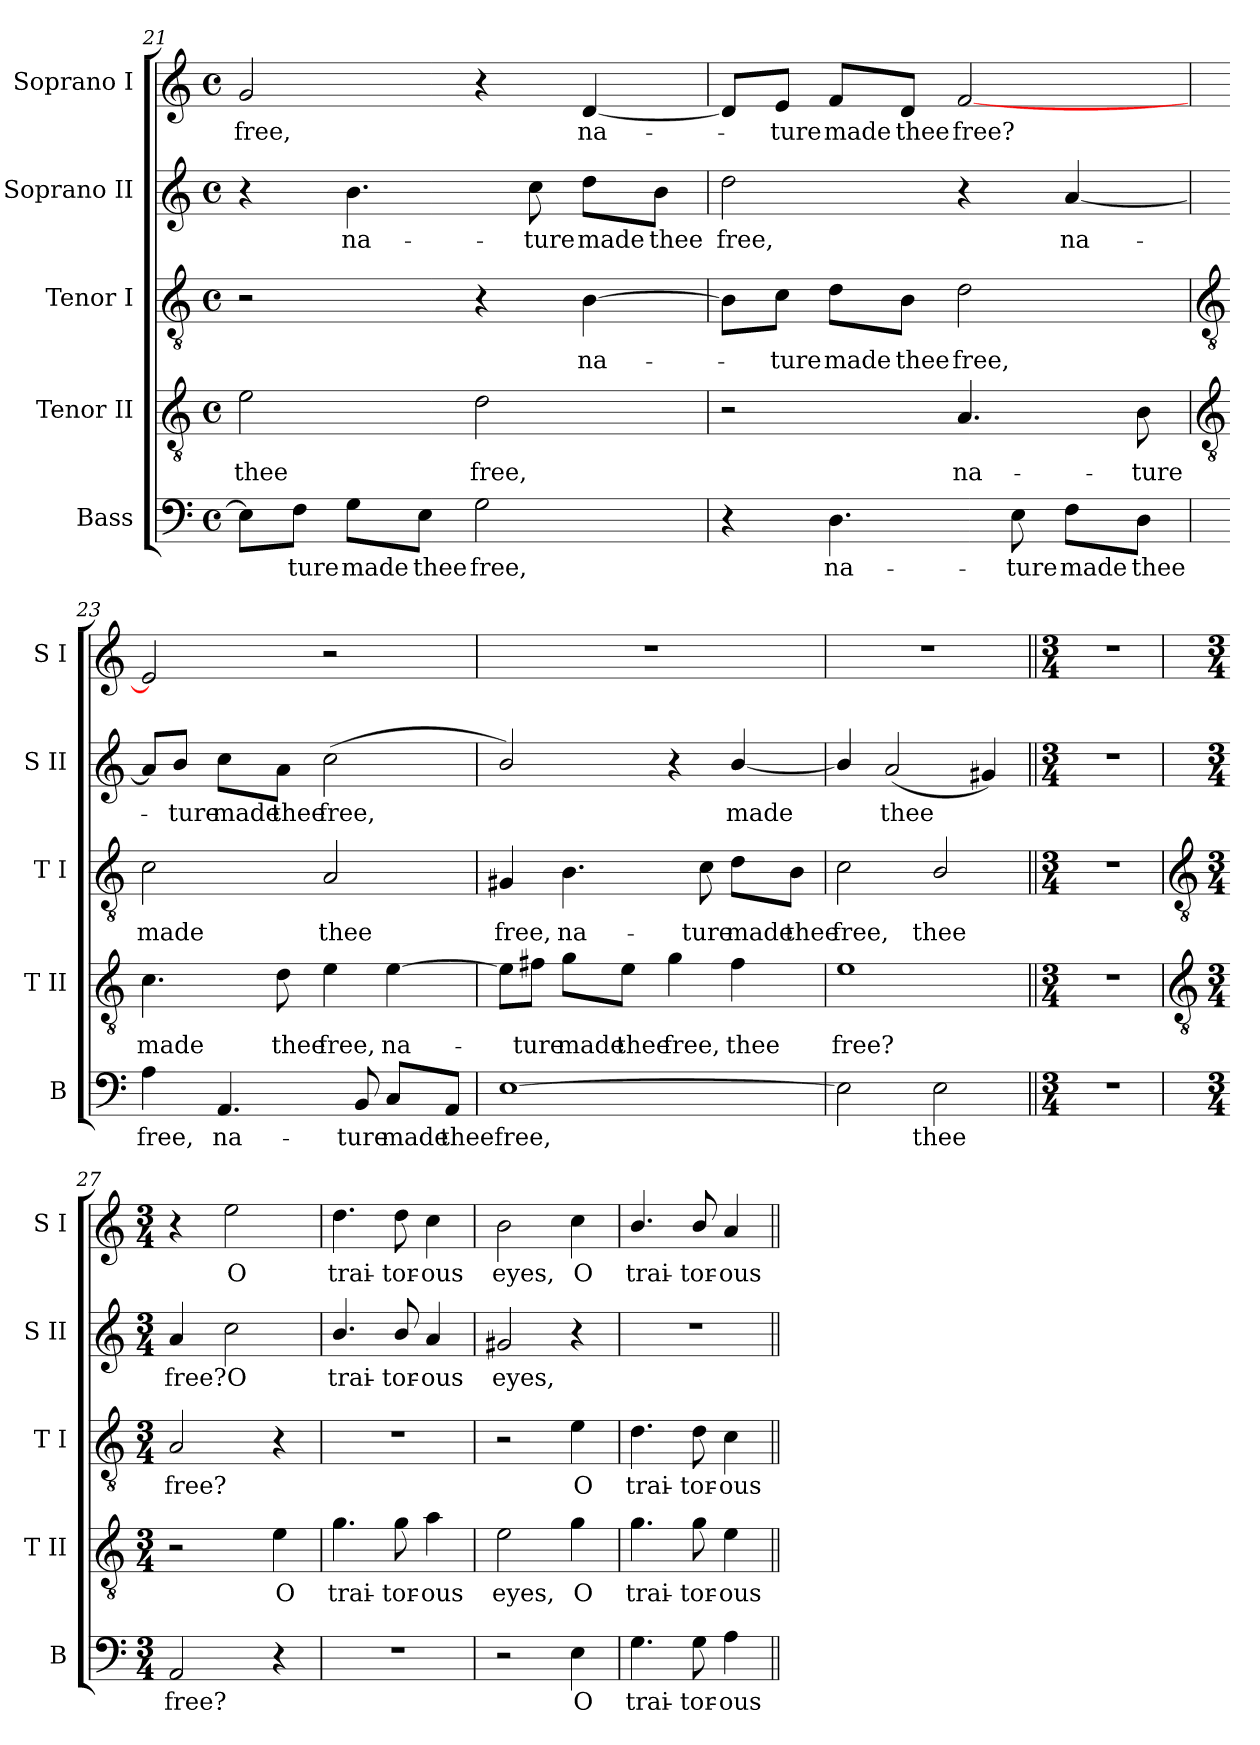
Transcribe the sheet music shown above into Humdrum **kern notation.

**kern	**text	**kern	**text	**kern	**text	**kern	**text	**kern	**text
*part5	*part5	*part4	*part4	*part3	*part3	*part2	*part2	*part1	*part1
*staff5	*staff5	*staff4	*staff4	*staff3	*staff3	*staff2	*staff2	*staff1	*staff1
*I"Bass	*	*I"Tenor II	*	*I"Tenor I	*	*I"Soprano II	*	*I"Soprano I	*
*I'B	*	*I'T II	*	*I'T I	*	*I'S II	*	*I'S I	*
*clefF4	*	*clefGv2	*	*clefGv2	*	*clefG2	*	*clefG2	*
*k[]	*	*k[]	*	*k[]	*	*k[]	*	*k[]	*
*C:	*	*C:	*	*C:	*	*C:	*	*C:	*
*M4/4	*	*M4/4	*	*M4/4	*	*M4/4	*	*M4/4	*
*met(c)	*	*met(c)	*	*met(c)	*	*met(c)	*	*met(c)	*
=21	=21	=21	=21	=21	=21	=21	=21	=21	=21
!	!	!	!LO:LY:b	!	!	!	!	!	!LO:LY:b
8E\L]	.	2e	thee	2r	.	4r	.	2g	free,
!	!LO:LY:b	!	!	!	!	!	!	!	!
8F\J	ture	.	.	.	.	.	.	.	.
!	!LO:LY:b	!	!	!	!	!	!LO:LY:b	!	!
8G\L	made	.	.	.	.	4.b	na-	.	.
!	!LO:LY:b	!	!	!	!	!	!	!	!
8E\J	thee	.	.	.	.	.	.	.	.
!	!LO:LY:b	!	!LO:LY:b	!	!	!	!	!	!
2G	free,	2d	free,	4r	.	.	.	4r	.
!	!	!	!	!	!	!	!LO:LY:b	!	!
.	.	.	.	.	.	8cc	-ture	.	.
!	!	!	!	!	!LO:LY:b	!	!LO:LY:b	!	!LO:LY:b
.	.	.	.	[4B\	na-	8dd\L	made	[4d	na-
!	!	!	!	!	!	!	!LO:LY:b	!	!
.	.	.	.	.	.	8b\J	thee	.	.
=22	=22	=22	=22	=22	=22	=22	=22	=22	=22
!	!	!	!	!	!	!	!LO:LY:b	!	!
4r	.	2r	.	8B\L]	.	2dd	free,	8d/L]	.
!	!	!	!	!	!LO:LY:b	!	!	!	!LO:LY:b
.	.	.	.	8c\J	ture	.	.	8e/J	ture
!	!LO:LY:b	!	!	!	!LO:LY:b	!	!	!	!LO:LY:b
4.D	na-	.	.	8d\L	made	.	.	8f/L	made
!	!	!	!	!	!LO:LY:b	!	!	!	!LO:LY:b
.	.	.	.	8B\J	thee	.	.	8d/J	thee
!	!	!	!LO:LY:b	!	!LO:LY:b	!	!	!	!LO:LY:b
.	.	4.A	na-	2d	free,	4r	.	[2f	free?
!	!LO:LY:b	!	!	!	!	!	!	!	!
8E	-ture	.	.	.	.	.	.	.	.
!	!LO:LY:b	!	!	!	!	!	!LO:LY:b	!	!
8F\L	made	.	.	.	.	[4a	na-	.	.
!	!LO:LY:b	!	!LO:LY:b	!	!	!	!	!	!
8D\J	thee	8B	-ture	.	.	.	.	.	.
!!LO:LB:g=z
=23	=23	=23	=23	=23	=23	=23	=23	=23	=23
*	*	*clefGv2	*	*clefGv2	*	*	*	*	*
!	!LO:LY:b	!	!LO:LY:b	!	!LO:LY:b	!	!	!	!
4A	free,	4.c	made	2c	made	8a/L]	.	2e]	.
!	!	!	!	!	!	!	!LO:LY:b	!	!
.	.	.	.	.	.	8b/J	ture	.	.
!	!LO:LY:b	!	!	!	!	!	!LO:LY:b	!	!
4.AA	na-	.	.	.	.	8cc\L	made	.	.
!	!	!	!LO:LY:b	!	!	!	!LO:LY:b	!	!
.	.	8d	thee	.	.	8a\J	thee	.	.
!	!	!	!LO:LY:b	!	!LO:LY:b	!	!LO:LY:b	!	!
.	.	4e	free,	2A	thee	(<2cc	free,	2r	.
!	!LO:LY:b	!	!	!	!	!	!	!	!
8BB	-ture	.	.	.	.	.	.	.	.
!	!LO:LY:b	!	!LO:LY:b	!	!	!	!	!	!
8C/L	made	[4e	na-	.	.	.	.	.	.
!	!LO:LY:b	!	!	!	!	!	!	!	!
8AA/J	thee	.	.	.	.	.	.	.	.
=24	=24	=24	=24	=24	=24	=24	=24	=24	=24
!	!LO:LY:b	!	!	!	!LO:LY:b	!	!	!	!
[1E	free,	8e\L]	.	4G#X	free,	2b/)	.	1r	.
!	!	!	!LO:LY:b	!	!	!	!	!	!
.	.	8f#X\J	ture	.	.	.	.	.	.
!	!	!	!LO:LY:b	!	!LO:LY:b	!	!	!	!
.	.	8g\L	made	4.B	na-	.	.	.	.
!	!	!	!LO:LY:b	!	!	!	!	!	!
.	.	8e\J	thee	.	.	.	.	.	.
!	!	!	!LO:LY:b	!	!	!	!	!	!
.	.	4g	free,	.	.	4r	.	.	.
!	!	!	!	!	!LO:LY:b	!	!	!	!
.	.	.	.	8c	-ture	.	.	.	.
!	!	!	!LO:LY:b	!	!LO:LY:b	!	!LO:LY:b	!	!
.	.	4f#	thee	8d\L	made	[4b/	made	.	.
!	!	!	!	!	!LO:LY:b	!	!	!	!
.	.	.	.	8B\J	thee	.	.	.	.
=25	=25	=25	=25	=25	=25	=25	=25	=25	=25
!	!	!	!LO:LY:b	!	!LO:LY:b	!	!	!	!
2E]	.	1e	free?	2c	free,	4b/]	.	1r	.
!	!	!	!	!	!	!	!LO:LY:b	!	!
.	.	.	.	.	.	(<2a	thee	.	.
!	!LO:LY:b	!	!	!	!LO:LY:b	!	!	!	!
2E	thee	.	.	2B/	thee	.	.	.	.
.	.	.	.	.	.	4g#X)	.	.	.
=26||	=26||	=26||	=26||	=26||	=26||	=26||	=26||	=26||	=26||
*M3/4	*	*M3/4	*	*M3/4	*	*M3/4	*	*M3/4	*
2.r	.	2.r	.	2.r	.	2.r	.	2.r	.
!!LO:LB:g=z
=27	=27	=27	=27	=27	=27	=27	=27	=27	=27
*	*	*clefGv2	*	*clefGv2	*	*	*	*	*
*M3/4	*	*M3/4	*	*M3/4	*	*M3/4	*	*M3/4	*
!	!LO:LY:b	!	!	!	!LO:LY:b	!	!LO:LY:b	!	!
2AA	free?	2r	.	2A	free?	4a	free?	4r	.
!	!	!	!	!	!	!	!LO:LY:b	!	!LO:LY:b
.	.	.	.	.	.	2cc	O	2ee	O
!	!	!	!LO:LY:b	!	!	!	!	!	!
4r	.	4e	O	4r	.	.	.	.	.
=28	=28	=28	=28	=28	=28	=28	=28	=28	=28
!LO:N:vis=1	!	!	!LO:LY:b	!LO:N:vis=1	!	!	!LO:LY:b	!	!LO:LY:b
2.r	.	4.g	trai-	2.r	.	4.b/	trai-	4.dd	trai-
!	!	!	!LO:LY:b	!	!	!	!LO:LY:b	!	!LO:LY:b
.	.	8g	-tor-	.	.	8b/	-tor-	8dd	-tor-
!	!	!	!LO:LY:b	!	!	!	!LO:LY:b	!	!LO:LY:b
.	.	4a	-ous	.	.	4a	-ous	4cc	-ous
=29	=29	=29	=29	=29	=29	=29	=29	=29	=29
!	!	!	!LO:LY:b	!	!	!	!LO:LY:b	!	!LO:LY:b
2r	.	2e	eyes,	2r	.	2g#X	eyes,	2b	eyes,
!	!LO:LY:b	!	!LO:LY:b	!	!LO:LY:b	!	!	!	!LO:LY:b
4E	O	4g	O	4e	O	4r	.	4cc	O
=30	=30	=30	=30	=30	=30	=30	=30	=30	=30
!	!LO:LY:b	!	!LO:LY:b	!	!LO:LY:b	!LO:N:vis=1	!	!	!LO:LY:b
4.G	trai-	4.g	trai-	4.d	trai-	2.r	.	4.b/	trai-
!	!LO:LY:b	!	!LO:LY:b	!	!LO:LY:b	!	!	!	!LO:LY:b
8G	-tor-	8g	-tor-	8d	-tor-	.	.	8b/	-tor-
!	!LO:LY:b	!	!LO:LY:b	!	!LO:LY:b	!	!	!	!LO:LY:b
4A	-ous	4e	-ous	4c	-ous	.	.	4a	-ous
=||	=||	=||	=||	=||	=||	=||	=||	=||	=||
*-	*-	*-	*-	*-	*-	*-	*-	*-	*-
